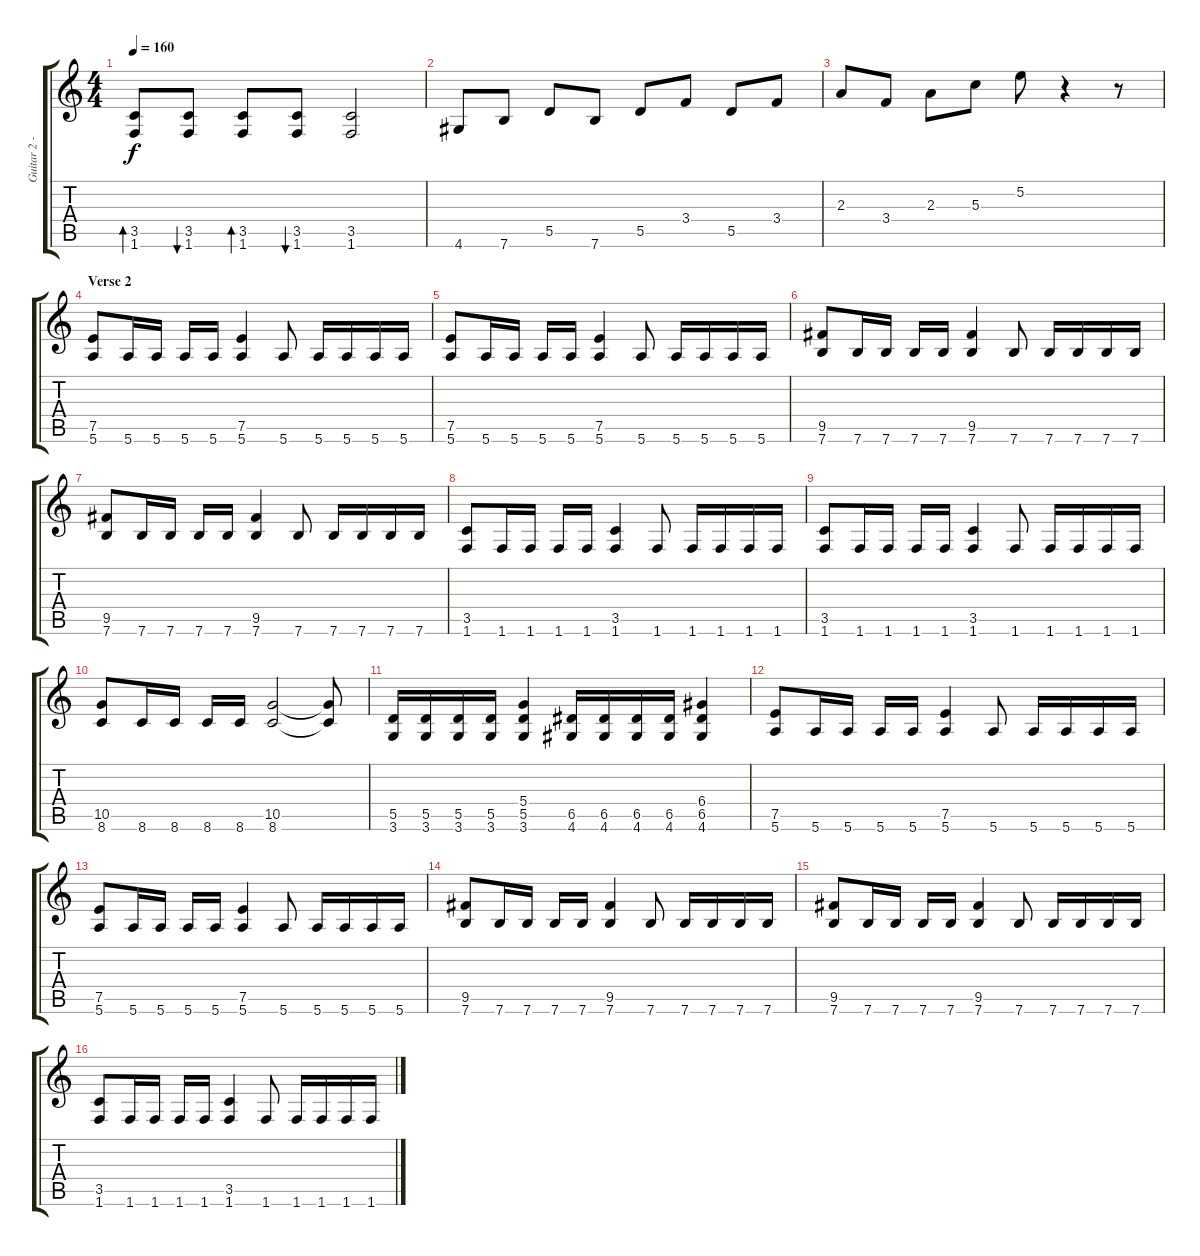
\track ("Guitar 2 - BG" "Guitar 2 -") {instrument overdrivenguitar}
\staff {score tabs}
\tuning (E4 B3 G3 D3 A2 E2) {hide}
\ts (4 4)
\tempo 160
\clef g2
\ks c
(3.5 1.6).8{bd 60 dy f} (3.5 1.6).8{bu 60} (3.5 1.6).8{bd 60} (3.5 1.6).8{bu 60} (3.5 1.6).2 |
4.6.8 7.6.8 5.5.8 7.6.8 5.5.8 3.4.8 5.5.8 3.4.8 |
2.3.8 3.4.8 2.3.8 5.3.8 5.2.8 r.4 r.8 |
\section ("" "Verse 2")
(7.5 5.6).8 5.6.16 5.6.16 5.6.16 5.6.16 (7.5 5.6).4 5.6.8 5.6.16 5.6.16 5.6.16 5.6.16 |
(7.5 5.6).8 5.6.16 5.6.16 5.6.16 5.6.16 (7.5 5.6).4 5.6.8 5.6.16 5.6.16 5.6.16 5.6.16 |
(9.5 7.6).8 7.6.16 7.6.16 7.6.16 7.6.16 (9.5 7.6).4 7.6.8 7.6.16 7.6.16 7.6.16 7.6.16 |
(9.5 7.6).8 7.6.16 7.6.16 7.6.16 7.6.16 (9.5 7.6).4 7.6.8 7.6.16 7.6.16 7.6.16 7.6.16 |
(3.5 1.6).8 1.6.16 1.6.16 1.6.16 1.6.16 (3.5 1.6).4 1.6.8 1.6.16 1.6.16 1.6.16 1.6.16 |
(3.5 1.6).8 1.6.16 1.6.16 1.6.16 1.6.16 (3.5 1.6).4 1.6.8 1.6.16 1.6.16 1.6.16 1.6.16 |
(10.5 8.6).8 8.6.16 8.6.16 8.6.16 8.6.16 (10.5 8.6).2 (10.5{t} 8.6{t}).8 |
(5.5 3.6).16 (5.5 3.6).16 (5.5 3.6).16 (5.5 3.6).16 (5.4 5.5 3.6).4 (6.5 4.6).16 (6.5 4.6).16 (6.5 4.6).16 (6.5 4.6).16 (6.4 6.5 4.6).4 |
(7.5 5.6).8 5.6.16 5.6.16 5.6.16 5.6.16 (7.5 5.6).4 5.6.8 5.6.16 5.6.16 5.6.16 5.6.16 |
(7.5 5.6).8 5.6.16 5.6.16 5.6.16 5.6.16 (7.5 5.6).4 5.6.8 5.6.16 5.6.16 5.6.16 5.6.16 |
(9.5 7.6).8 7.6.16 7.6.16 7.6.16 7.6.16 (9.5 7.6).4 7.6.8 7.6.16 7.6.16 7.6.16 7.6.16 |
(9.5 7.6).8 7.6.16 7.6.16 7.6.16 7.6.16 (9.5 7.6).4 7.6.8 7.6.16 7.6.16 7.6.16 7.6.16 |
(3.5 1.6).8 1.6.16 1.6.16 1.6.16 1.6.16 (3.5 1.6).4 1.6.8 1.6.16 1.6.16 1.6.16 1.6.16
